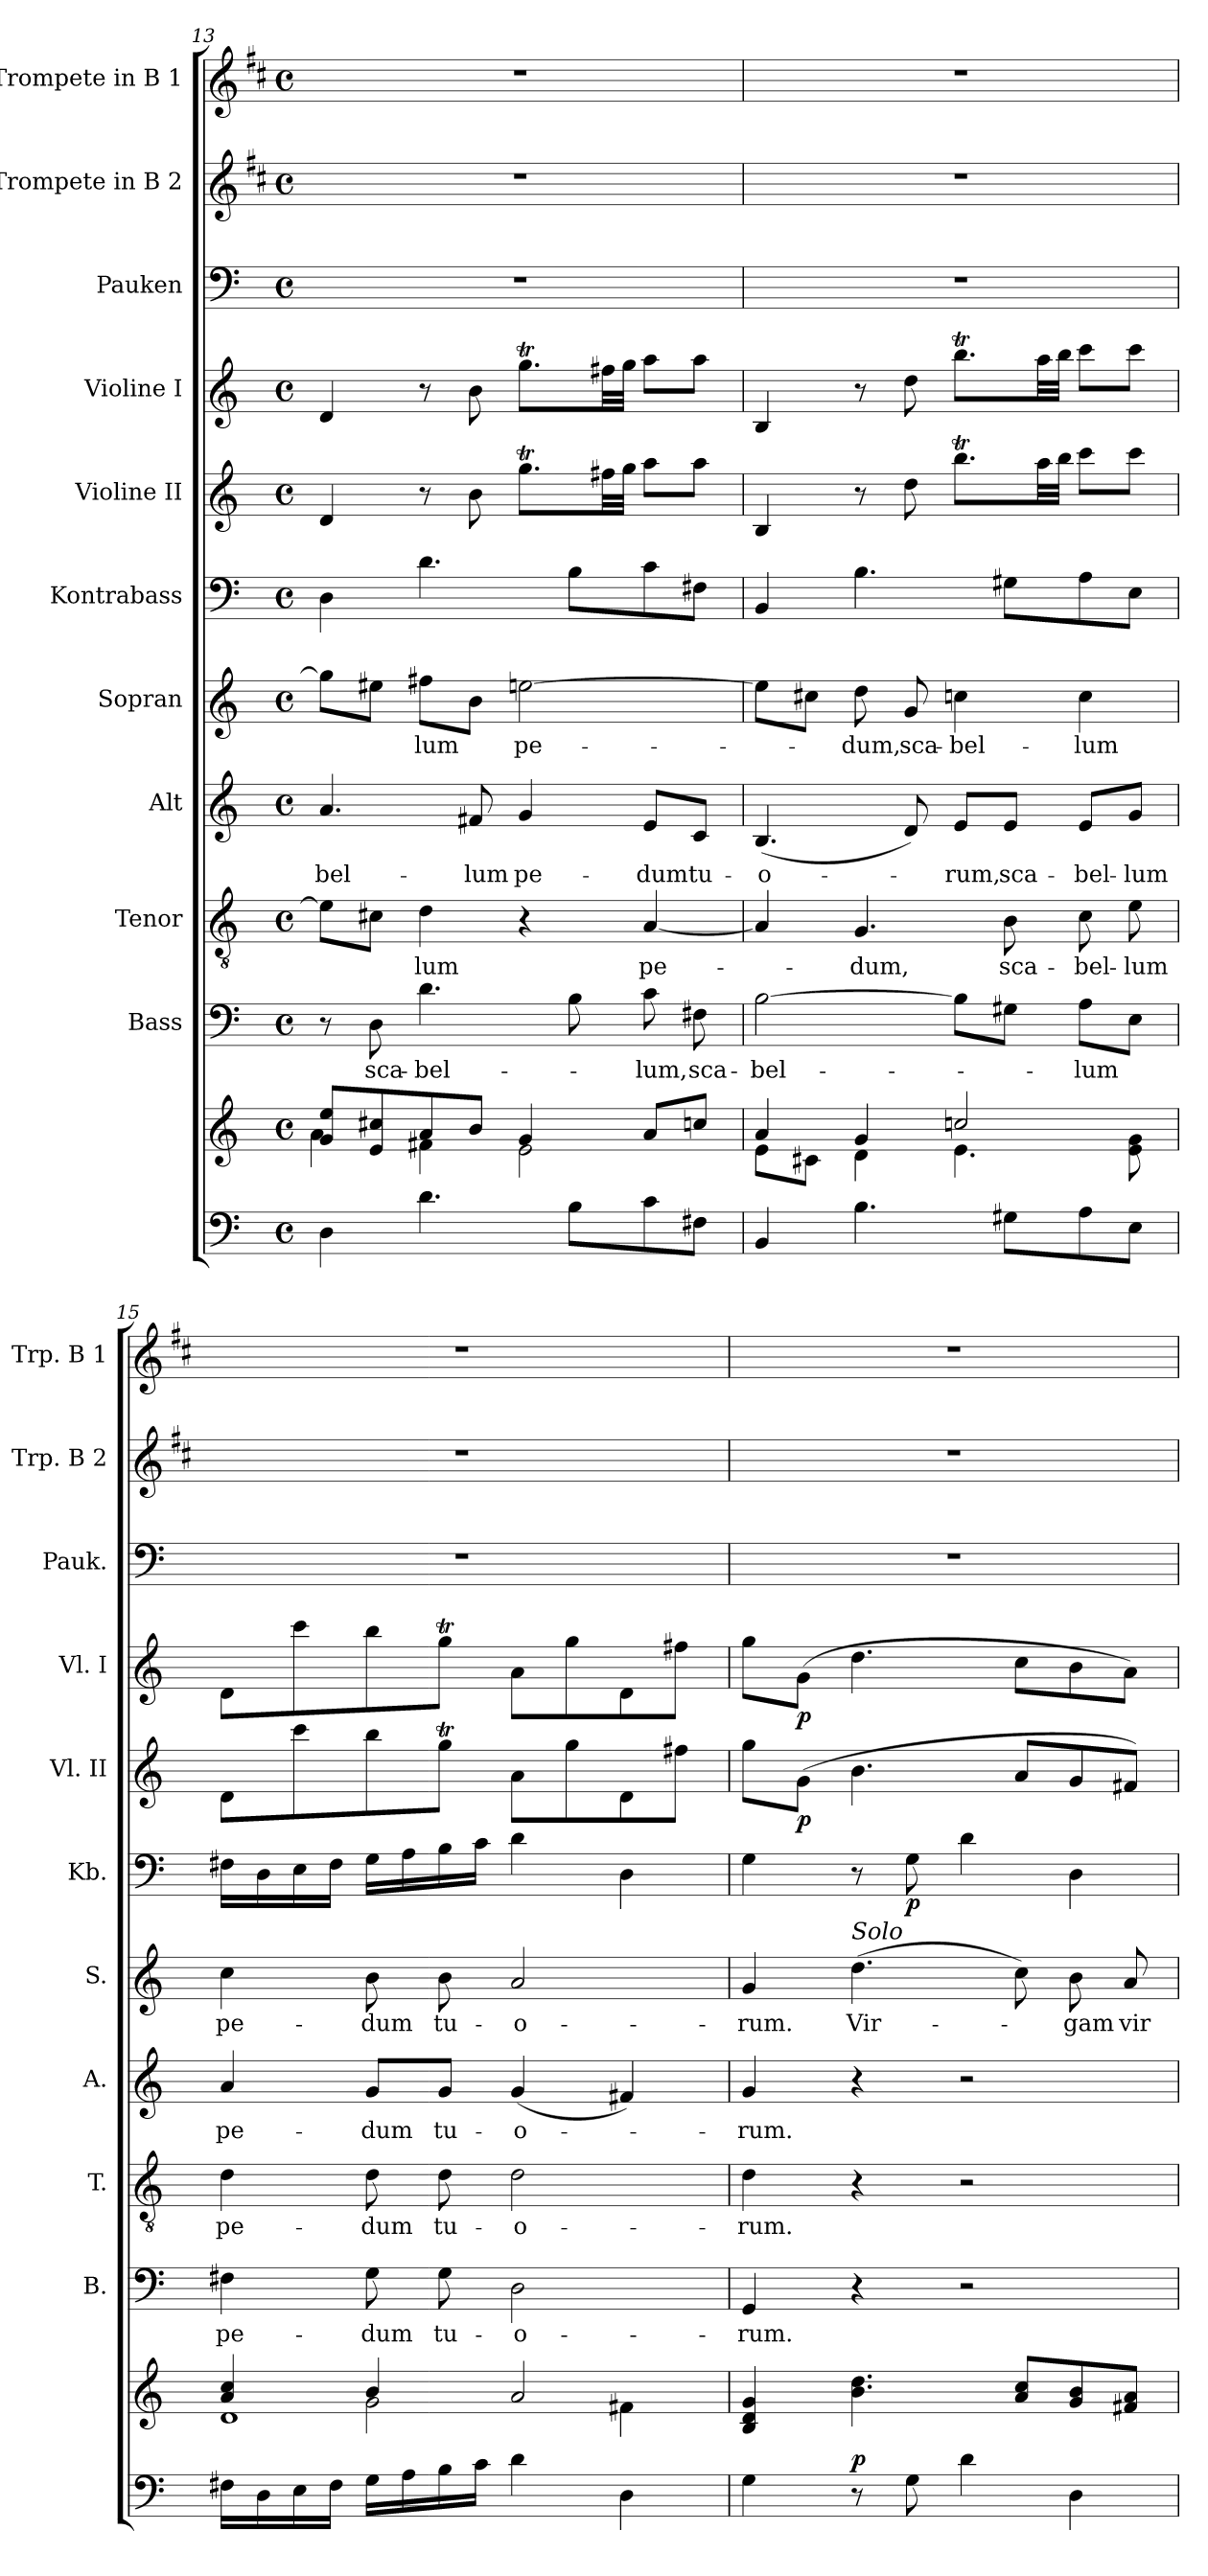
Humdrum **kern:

**kern	**kern	**dynam	**kern	**text	**kern	**text	**kern	**text	**kern	**text	**kern	**dynam	**kern	**dynam	**kern	**dynam	**kern	**kern	**kern
*part11	*part11	*part11	*part10	*part10	*part9	*part9	*part8	*part8	*part7	*part7	*part6	*part6	*part5	*part5	*part4	*part4	*part3	*part2	*part1
*staff12	*staff11	*staff11/12	*staff10	*staff10	*staff9	*staff9	*staff8	*staff8	*staff7	*staff7	*staff6	*staff6	*staff5	*staff5	*staff4	*staff4	*staff3	*staff2	*staff1
*	*	*	*I"Bass	*	*I"Tenor	*	*I"Alt	*	*I"Sopran	*	*I"Kontrabass	*	*I"Violine II	*	*I"Violine I	*	*I"Pauken	*I"Trompete in B 2	*I"Trompete in B 1
*	*	*	*I'B.	*	*I'T.	*	*I'A.	*	*I'S.	*	*I'Kb.	*	*I'Vl. II	*	*I'Vl. I	*	*I'Pauk.	*I'Trp. B 2	*I'Trp. B 1
*clefF4	*clefG2	*	*clefF4	*	*clefGv2	*	*clefG2	*	*clefG2	*	*clefF4	*	*clefG2	*	*clefG2	*	*clefF4	*clefG2	*clefG2
*	*	*	*	*	*	*	*	*	*	*	*ITrd7c12	*	*	*	*	*	*	*ITrd1c2	*ITrd1c2
*k[]	*k[]	*	*k[]	*	*k[]	*	*k[]	*	*k[]	*	*k[]	*	*k[]	*	*k[]	*	*k[]	*k[]	*k[]
*C:	*C:	*	*C:	*	*C:	*	*C:	*	*C:	*	*C:	*	*C:	*	*C:	*	*C:	*C:	*C:
*M4/4	*M4/4	*	*M4/4	*	*M4/4	*	*M4/4	*	*M4/4	*	*M4/4	*	*M4/4	*	*M4/4	*	*M4/4	*M4/4	*M4/4
*met(c)	*met(c)	*	*met(c)	*	*met(c)	*	*met(c)	*	*met(c)	*	*met(c)	*	*met(c)	*	*met(c)	*	*met(c)	*met(c)	*met(c)
=13	=13	=13	=13	=13	=13	=13	=13	=13	=13	=13	=13	=13	=13	=13	=13	=13	=13	=13	=13
*	*^	*	*	*	*	*	*	*	*	*	*	*	*	*	*	*	*	*	*
!	!	!	!	!	!	!	!	!	!LO:LY:b	!	!	!	!	!	!	!	!	!	!	!
4D\	8g/ 8ee/L	4a\	.	8r	.	8e\L]	.	4.a/	-bel-	8gg\L]	.	4DD\	.	4d/	.	4d/	.	1r	1r	1r
!	!	!	!	!	!LO:LY:b	!	!	!	!	!	!	!	!	!	!	!	!	!	!	!
.	8e/ 8cc#X/	.	.	8D\	sca-	8c#X\J	.	.	.	8ee#X\J	.	.	.	.	.	.	.	.	.	.
!	!	!	!	!	!LO:LY:b	!	!LO:LY:b	!	!	!	!LO:LY:b	!	!	!	!	!	!	!	!	!
4.d\	8a/	4f#X\	.	4.d\	-bel-	4d\	-lum	.	.	8ff#X\L	-lum	4.D\	.	8r	.	8r	.	.	.	.
!	!	!	!	!	!	!	!	!	!LO:LY:b	!	!	!	!	!	!	!	!	!	!	!
.	8b/J	.	.	.	.	.	.	8f#X/	-lum	8b\J	.	.	.	8b\	.	8b\	.	.	.	.
!	!	!	!	!	!	!	!	!	!LO:LY:b	!	!LO:LY:b	!	!	!	!	!	!	!	!	!
.	4g/	2e\	.	.	.	4r	.	4g/	pe-	[2een\	pe-	.	.	8.ggT\L	.	8.ggT\L	.	.	.	.
8B\L	.	.	.	8B\	.	.	.	.	.	.	.	8BB\L	.	.	.	.	.	.	.	.
.	.	.	.	.	.	.	.	.	.	.	.	.	.	32ff#X\LL	.	32ff#X\LL	.	.	.	.
.	.	.	.	.	.	.	.	.	.	.	.	.	.	32gg\JJJ	.	32gg\JJJ	.	.	.	.
!	!	!	!	!	!LO:LY:b	!	!LO:LY:b	!	!LO:LY:b	!	!	!	!	!	!	!	!	!	!	!
8c\	8a/L	.	.	8c\	-lum,	[4A/	pe-	8e/L	-dum	.	.	8C\	.	8aa\L	.	8aa\L	.	.	.	.
!	!	!	!	!	!LO:LY:b	!	!	!	!LO:LY:b	!	!	!	!	!	!	!	!	!	!	!
8F#X\J	8ccn/J	.	.	8F#X\	sca-	.	.	8c/J	tu-	.	.	8FF#X\J	.	8aa\J	.	8aa\J	.	.	.	.
!!LO:PB:g=z
=14	=14	=14	=14	=14	=14	=14	=14	=14	=14	=14	=14	=14	=14	=14	=14	=14	=14	=14	=14	=14
!	!	!	!	!	!LO:LY:b	!	!	!	!LO:LY:b	!	!	!	!	!	!	!	!	!	!	!
4BB/	4a/	8e\L	.	[2B\	-bel-	4A/]	.	(<4.B/	-o-	8ee\L]	.	4BBB/	.	4B/	.	4B/	.	1r	1r	1r
.	.	8c#X\J	.	.	.	.	.	.	.	8cc#X\J	.	.	.	.	.	.	.	.	.	.
!	!	!	!	!	!	!	!LO:LY:b	!	!	!	!LO:LY:b	!	!	!	!	!	!	!	!	!
4.B\	4g/	4d\	.	.	.	4.G/	-dum,	.	.	8dd\	-dum,	4.BB\	.	8r	.	8r	.	.	.	.
!	!	!	!	!	!	!	!	!	!	!	!LO:LY:b	!	!	!	!	!	!	!	!	!
.	.	.	.	.	.	.	.	8d/)	.	8g/	sca-	.	.	8dd\	.	8dd\	.	.	.	.
!	!	!	!	!	!	!	!	!	!LO:LY:b	!	!LO:LY:b	!	!	!	!	!	!	!	!	!
.	2ccn/	4.e\	.	8B\L]	.	.	.	8e/L	-rum,	4ccn\	-bel-	.	.	8.bbt\L	.	8.bbt\L	.	.	.	.
!	!	!	!	!	!	!	!LO:LY:b	!	!LO:LY:b	!	!	!	!	!	!	!	!	!	!	!
8G#X\L	.	.	.	8G#X\J	.	8B\	sca-	8e/J	sca-	.	.	8GG#X\L	.	.	.	.	.	.	.	.
.	.	.	.	.	.	.	.	.	.	.	.	.	.	32aa\LL	.	32aa\LL	.	.	.	.
.	.	.	.	.	.	.	.	.	.	.	.	.	.	32bb\JJJ	.	32bb\JJJ	.	.	.	.
!	!	!	!	!	!LO:LY:b	!	!LO:LY:b	!	!LO:LY:b	!	!LO:LY:b	!	!	!	!	!	!	!	!	!
8A\	.	.	.	8A\L	-lum	8c\	-bel-	8e/L	-bel-	4cc\	-lum	8AA\	.	8ccc\L	.	8ccc\L	.	.	.	.
!	!	!	!	!	!	!	!LO:LY:b	!	!LO:LY:b	!	!	!	!	!	!	!	!	!	!	!
8E\J	.	8e\ 8g\	.	8E\J	.	8e\	-lum	8g/J	-lum	.	.	8EE\J	.	8ccc\J	.	8ccc\J	.	.	.	.
=15	=15	=15	=15	=15	=15	=15	=15	=15	=15	=15	=15	=15	=15	=15	=15	=15	=15	=15	=15	=15
*	*	*^	*	*	*	*	*	*	*	*	*	*	*	*	*	*	*	*	*	*
!	!	!	!	!	!	!LO:LY:b	!	!LO:LY:b	!	!LO:LY:b	!	!LO:LY:b	!	!	!	!	!	!	!	!	!
16F#X\LL	4a/ 4cc/	4ryy	1d	.	4F#X\	pe-	4d\	pe-	4a/	pe-	4cc\	pe-	16FF#X\LL	.	8d\L	.	8d\L	.	1r	1r	1r
16D\	.	.	.	.	.	.	.	.	.	.	.	.	16DD\	.	.	.	.	.	.	.	.
16E\	.	.	.	.	.	.	.	.	.	.	.	.	16EE\	.	8ccc\	.	8ccc\	.	.	.	.
16F#\JJ	.	.	.	.	.	.	.	.	.	.	.	.	16FF#\JJ	.	.	.	.	.	.	.	.
!	!	!	!	!	!	!LO:LY:b	!	!LO:LY:b	!	!LO:LY:b	!	!LO:LY:b	!	!	!	!	!	!	!	!	!
16G\LL	4b/	2g\	.	.	8G\	-dum	8d\	-dum	8g/L	-dum	8b\	-dum	16GG\LL	.	8bb\	.	8bb\	.	.	.	.
16A\	.	.	.	.	.	.	.	.	.	.	.	.	16AA\	.	.	.	.	.	.	.	.
!	!	!	!	!	!	!LO:LY:b	!	!LO:LY:b	!	!LO:LY:b	!	!LO:LY:b	!	!	!	!	!	!	!	!	!
16B\	.	.	.	.	8G\	tu-	8d\	tu-	8g/J	tu-	8b\	tu-	16BB\	.	8ggT\J	.	8ggT\J	.	.	.	.
16c\JJ	.	.	.	.	.	.	.	.	.	.	.	.	16C\JJ	.	.	.	.	.	.	.	.
!	!	!	!	!	!	!LO:LY:b	!	!LO:LY:b	!	!LO:LY:b	!	!LO:LY:b	!	!	!	!	!	!	!	!	!
4d\	2a/	.	.	.	2D\	-o-	2d\	-o-	(<4g/	-o-	2a/	-o-	4D\	.	8a\L	.	8a\L	.	.	.	.
.	.	.	.	.	.	.	.	.	.	.	.	.	.	.	8gg\	.	8gg\	.	.	.	.
4D\	.	4f#X\	.	.	.	.	.	.	4f#X/)	.	.	.	4DD\	.	8d\	.	8d\	.	.	.	.
.	.	.	.	.	.	.	.	.	.	.	.	.	.	.	8ff#X\J	.	8ff#X\J	.	.	.	.
*	*v	*v	*v	*	*	*	*	*	*	*	*	*	*	*	*	*	*	*	*	*	*
=16	=16	=16	=16	=16	=16	=16	=16	=16	=16	=16	=16	=16	=16	=16	=16	=16	=16	=16	=16
!	!	!	!	!LO:LY:b	!	!LO:LY:b	!	!LO:LY:b	!	!LO:LY:b	!	!	!	!	!	!	!	!	!
4G\	4B/ 4d/ 4g/	.	4GG/	-rum.	4d\	-rum.	4g/	-rum.	4g/	-rum.	4GG\	.	8gg\L	.	8gg\L	.	1r	1r	1r
!	!	!	!	!	!	!	!	!	!	!	!	!	!	!LO:DY:b	!	!LO:DY:b	!	!	!
.	.	.	.	.	.	.	.	.	.	.	.	.	(>8g\J	p	(>8g\J	p	.	.	.
!	!	!	!	!	!	!	!	!	!LO:TX:a:i:t=Solo	!	!	!	!	!	!	!	!	!	!
!	!	!LO:DY:a=2	!	!	!	!	!	!	!	!LO:LY:b	!	!	!	!	!	!	!	!	!
8r	4.b\ 4.dd\	p	4r	.	4r	.	4r	.	(>4.dd\	Vir-	8r	.	4.b\	.	4.dd\	.	.	.	.
!	!	!	!	!	!	!	!	!	!	!	!	!LO:DY:b	!	!	!	!	!	!	!
8G\	.	.	.	.	.	.	.	.	.	.	8GG\	p	.	.	.	.	.	.	.
4d\	.	.	2r	.	2r	.	2r	.	.	.	4D\	.	.	.	.	.	.	.	.
.	8a/ 8cc/L	.	.	.	.	.	.	.	8cc\)	.	.	.	8a/L	.	8cc\L	.	.	.	.
!	!	!	!	!	!	!	!	!	!	!LO:LY:b	!	!	!	!	!	!	!	!	!
4D\	8g/ 8b/	.	.	.	.	.	.	.	8b\	-gam	4DD\	.	8g/	.	8b\	.	.	.	.
!	!	!	!	!	!	!	!	!	!	!LO:LY:b	!	!	!	!	!	!	!	!	!
.	8f#X/ 8a/J	.	.	.	.	.	.	.	8a/	vir-	.	.	8f#X/J)	.	8a\J)	.	.	.	.
=	=	=	=	=	=	=	=	=	=	=	=	=	=	=	=	=	=	=	=
*-	*-	*-	*-	*-	*-	*-	*-	*-	*-	*-	*-	*-	*-	*-	*-	*-	*-	*-	*-
